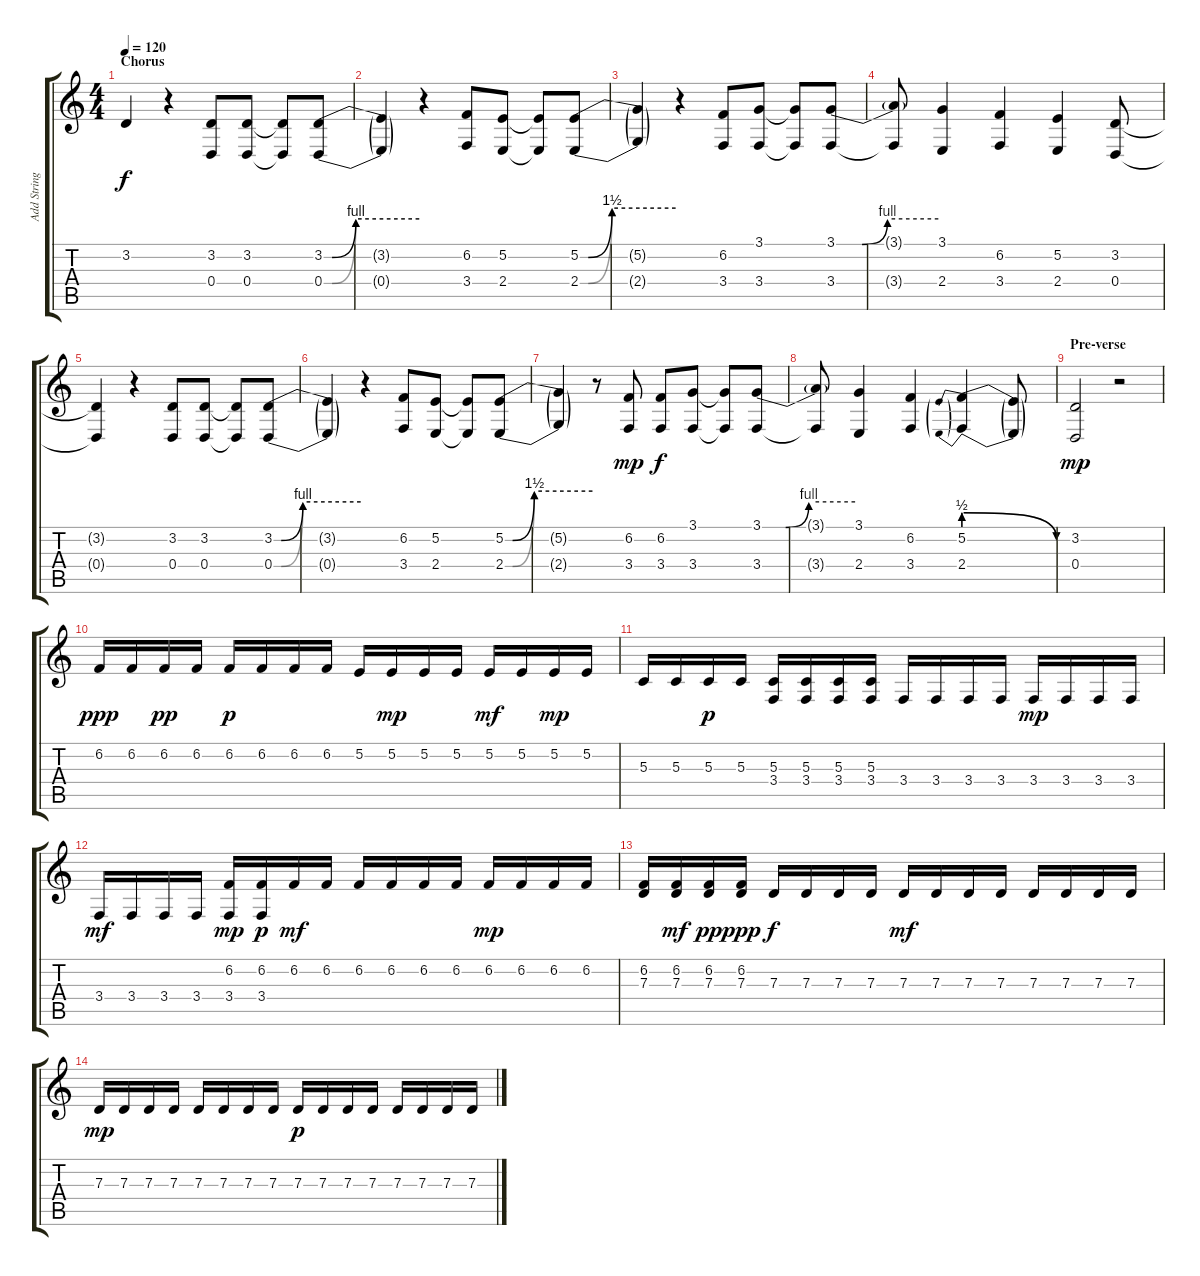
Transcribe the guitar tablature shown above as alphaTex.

\track ("Add Strings (Vocals)" "Add String") {instrument pizzicatostrings}
\staff {score tabs}
\tuning (E4 B3 G3 D3 A2 E2) {hide}
\ts (4 4)
\section ("" "Chorus")
\tempo 120
\clef g2
\ks c
3.2{t}.4{dy f} r.4 (3.2 0.4).8 (3.2 0.4).8 (3.2{t} 0.4{t}).8 (3.2{be (custom 0 0 5 0 20 4 60 4)} 0.4{be (custom 0 0 5 0 20 4 60 4)}).8 |
(3.2{t} 0.4{t}).4 r.4 (6.2 3.4).8 (5.2 2.4).8 (5.2{t} 2.4{t}).8 (5.2{be (custom 0 0 5 0 20 6 60 6)} 2.4{be (custom 0 0 5 0 20 6 60 6)}).8 |
(5.2{t} 2.4{t}).4 r.4 (6.2 3.4).8 (3.1 3.4).8 (3.1{t} 3.4{t}).8 (3.1{be (custom 0 0 15 0 30 4 60 4)} 3.4).8 |
(3.1{t} 3.4{t}).8 (3.1 2.4).4 (6.2 3.4).4 (5.2 2.4).4 (3.2 0.4).8 |
(3.2{t} 0.4{t}).4 r.4 (3.2 0.4).8 (3.2 0.4).8 (3.2{t} 0.4{t}).8 (3.2{be (custom 0 0 5 0 20 4 60 4)} 0.4{be (custom 0 0 5 0 20 4 60 4)}).8 |
(3.2{t} 0.4{t}).4 r.4 (6.2 3.4).8 (5.2 2.4).8 (5.2{t} 2.4{t}).8 (5.2{be (custom 0 0 5 0 20 6 60 6)} 2.4{be (custom 0 0 5 0 20 6 60 6)}).8 |
(5.2{t} 2.4{t}).4 r.8 (6.2 3.4).8{dy mp} (6.2 3.4).8{dy f} (3.1 3.4).8 (3.1{t} 3.4{t}).8 (3.1{be (custom 0 0 15 0 30 4 60 4)} 3.4).8 |
(3.1{t} 3.4{t}).8 (3.1 2.4).4 (6.2 3.4).4 (5.2{be (prebendrelease 0 2 60 0)} 2.4{be (prebendrelease 0 2 60 0)}).4 (5.2{t} 2.4{t}).8 |
\section ("" "Pre-verse")
(3.2 0.4).2{dy mp} r.2 |
6.2.16{dy ppp volume 11 instrument pizzicatostrings} 6.2.16 6.2.16{dy pp} 6.2.16 6.2.16{dy p} 6.2.16 6.2.16 6.2.16 5.2.16 5.2.16{dy mp} 5.2.16 5.2.16 5.2.16{dy mf} 5.2.16 5.2.16{dy mp} 5.2.16 |
5.3.16 5.3.16 5.3.16{dy p} 5.3.16 (5.3 3.4).16 (5.3 3.4).16 (5.3 3.4).16 (5.3 3.4).16 3.4.16 3.4.16 3.4.16 3.4.16 3.4.16{dy mp} 3.4.16 3.4.16 3.4.16 |
3.4.16{dy mf} 3.4.16 3.4.16 3.4.16 (6.2 3.4).16{dy mp} (6.2 3.4).16{dy p} 6.2.16{dy mf} 6.2.16 6.2.16 6.2.16 6.2.16 6.2.16 6.2.16{dy mp} 6.2.16 6.2.16 6.2.16 |
(6.2 7.3).16 (6.2 7.3).16{dy mf} (6.2 7.3).16{dy pp} (6.2 7.3).16{dy ppp} 7.3.16{dy f} 7.3.16 7.3.16 7.3.16 7.3.16{dy mf} 7.3.16 7.3.16 7.3.16 7.3.16 7.3.16 7.3.16 7.3.16 |
7.3.16{dy mp} 7.3.16 7.3.16 7.3.16 7.3.16 7.3.16 7.3.16 7.3.16 7.3.16{dy p} 7.3.16 7.3.16 7.3.16 7.3.16 7.3.16 7.3.16 7.3.16
